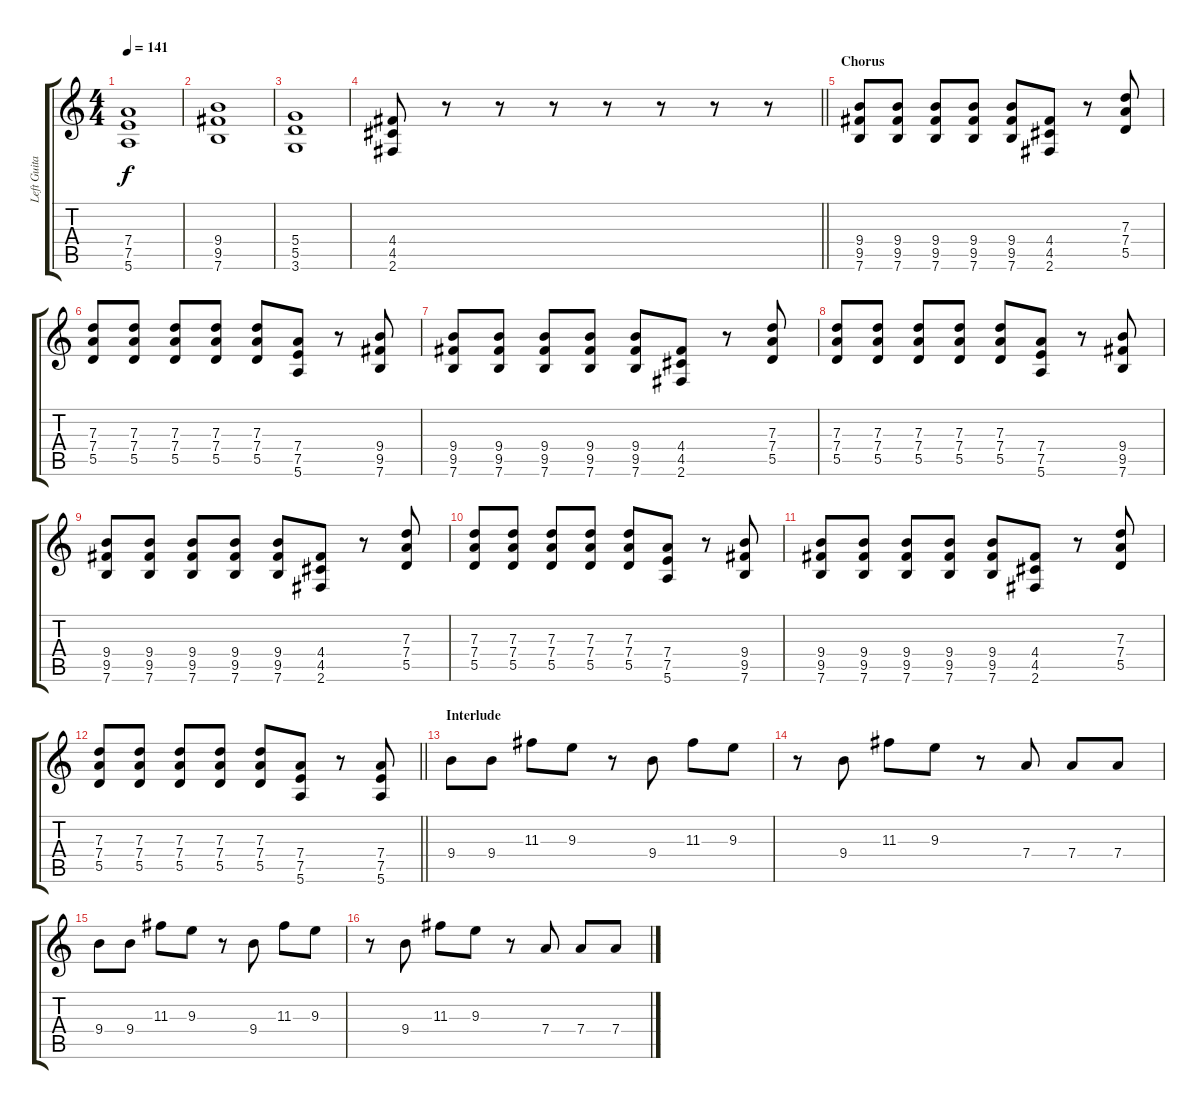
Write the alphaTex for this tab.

\track ("Left Guitar" "Left Guita") {instrument distortionguitar}
\staff {score tabs}
\tuning (E4 B3 G3 D3 A2 E2) {hide}
\ts (4 4)
\tempo 141
\clef g2
\ks c
(7.4 7.5 5.6).1{dy f} |
(9.4 9.5 7.6).1 |
(5.4 5.5 3.6).1 |
\barLineRight lightlight
(4.4 4.5 2.6).8 r.8 r.8 r.8 r.8 r.8 r.8 r.8 |
\section ("" "Chorus")
(9.4 9.5 7.6).8 (9.4 9.5 7.6).8 (9.4 9.5 7.6).8 (9.4 9.5 7.6).8 (9.4 9.5 7.6).8 (4.4 4.5 2.6).8 r.8 (7.3 7.4 5.5).8 |
(7.3 7.4 5.5).8 (7.3 7.4 5.5).8 (7.3 7.4 5.5).8 (7.3 7.4 5.5).8 (7.3 7.4 5.5).8 (7.4 7.5 5.6).8 r.8 (9.4 9.5 7.6).8 |
(9.4 9.5 7.6).8 (9.4 9.5 7.6).8 (9.4 9.5 7.6).8 (9.4 9.5 7.6).8 (9.4 9.5 7.6).8 (4.4 4.5 2.6).8 r.8 (7.3 7.4 5.5).8 |
(7.3 7.4 5.5).8 (7.3 7.4 5.5).8 (7.3 7.4 5.5).8 (7.3 7.4 5.5).8 (7.3 7.4 5.5).8 (7.4 7.5 5.6).8 r.8 (9.4 9.5 7.6).8 |
(9.4 9.5 7.6).8 (9.4 9.5 7.6).8 (9.4 9.5 7.6).8 (9.4 9.5 7.6).8 (9.4 9.5 7.6).8 (4.4 4.5 2.6).8 r.8 (7.3 7.4 5.5).8 |
(7.3 7.4 5.5).8 (7.3 7.4 5.5).8 (7.3 7.4 5.5).8 (7.3 7.4 5.5).8 (7.3 7.4 5.5).8 (7.4 7.5 5.6).8 r.8 (9.4 9.5 7.6).8 |
(9.4 9.5 7.6).8 (9.4 9.5 7.6).8 (9.4 9.5 7.6).8 (9.4 9.5 7.6).8 (9.4 9.5 7.6).8 (4.4 4.5 2.6).8 r.8 (7.3 7.4 5.5).8 |
\barLineRight lightlight
(7.3 7.4 5.5).8 (7.3 7.4 5.5).8 (7.3 7.4 5.5).8 (7.3 7.4 5.5).8 (7.3 7.4 5.5).8 (7.4 7.5 5.6).8 r.8 (7.4 7.5 5.6).8 |
\section ("" "Interlude")
9.4.8 9.4.8 11.3.8 9.3.8 r.8 9.4.8 11.3.8 9.3.8 |
r.8 9.4.8 11.3.8 9.3.8 r.8 7.4.8 7.4.8 7.4.8 |
9.4.8 9.4.8 11.3.8 9.3.8 r.8 9.4.8 11.3.8 9.3.8 |
r.8 9.4.8 11.3.8 9.3.8 r.8 7.4.8 7.4.8 7.4.8
